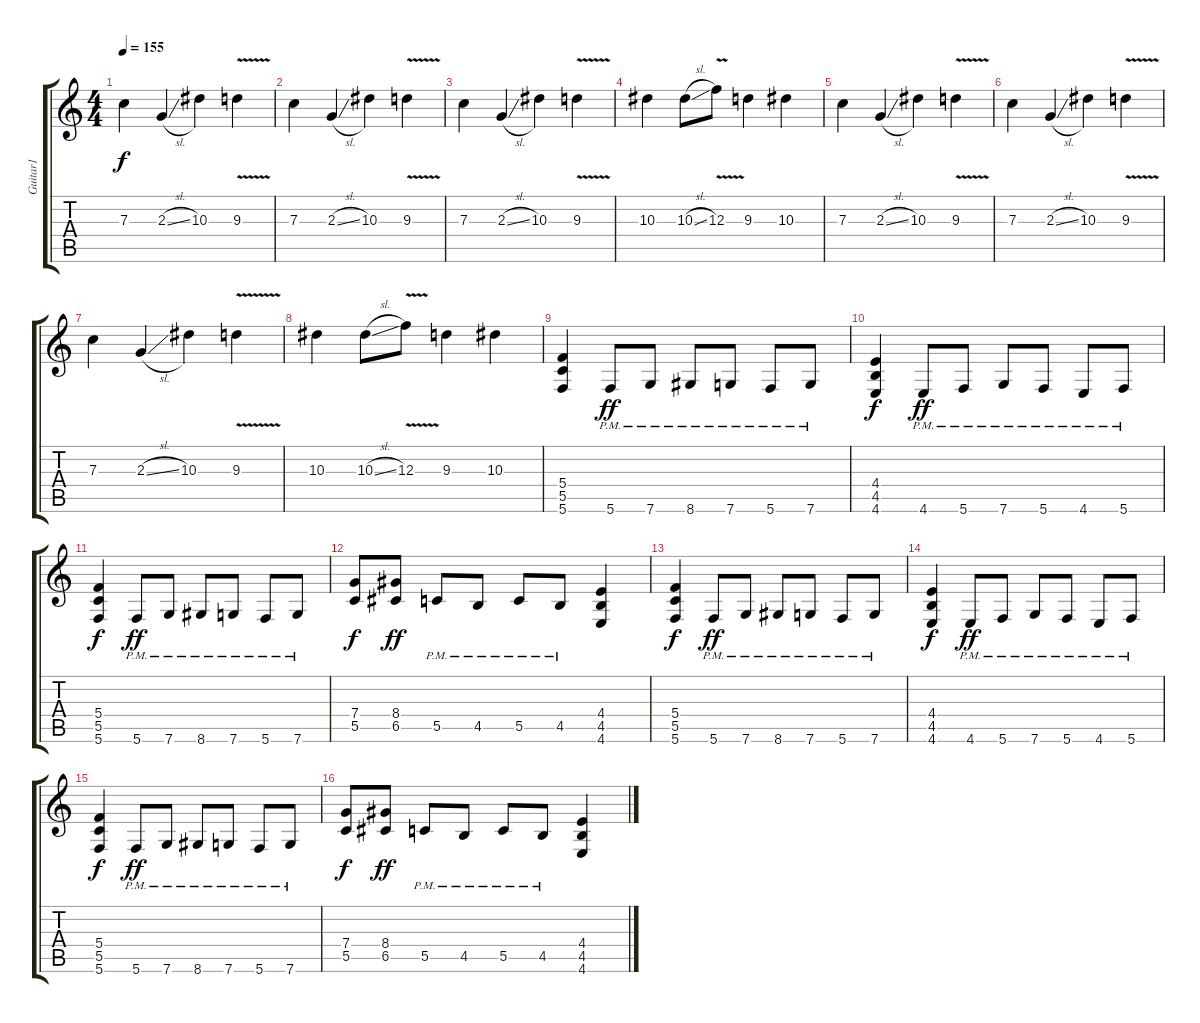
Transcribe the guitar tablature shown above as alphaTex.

\track ("Guitar1" "Guitar1") {instrument distortionguitar}
\staff {score tabs}
\tuning (D4 A3 F3 C3 G2 C2) {hide}
\ts (4 4)
\tempo 155
\clef g2
\ks c
7.3.4{dy f} 2.3{sl}.4 10.3.4 9.3{v}.4 |
7.3.4 2.3{sl}.4 10.3.4 9.3{v}.4 |
7.3.4 2.3{sl}.4 10.3.4 9.3{v}.4 |
10.3.4 10.3{sl}.8 12.3{v}.8 9.3.4 10.3.4 |
7.3.4 2.3{sl}.4 10.3.4 9.3{v}.4 |
7.3.4 2.3{sl}.4 10.3.4 9.3{v}.4 |
7.3.4 2.3{sl}.4 10.3.4 9.3{v}.4 |
10.3.4 10.3{sl}.8 12.3{v}.8 9.3.4 10.3.4 |
(5.4 5.5 5.6).4 5.6{pm}.8{dy ff} 7.6{pm}.8 8.6{pm}.8 7.6{pm}.8 5.6{pm}.8 7.6{pm}.8 |
(4.4 4.5 4.6).4{dy f} 4.6{pm}.8{dy ff} 5.6{pm}.8 7.6{pm}.8 5.6{pm}.8 4.6{pm}.8 5.6{pm}.8 |
(5.4 5.5 5.6).4{dy f} 5.6{pm}.8{dy ff} 7.6{pm}.8 8.6{pm}.8 7.6{pm}.8 5.6{pm}.8 7.6{pm}.8 |
(7.4 5.5).8{dy f} (8.4 6.5).8{dy ff} 5.5{pm}.8 4.5{pm}.8 5.5{pm}.8 4.5{pm}.8 (4.4 4.5 4.6).4 |
(5.4 5.5 5.6).4{dy f} 5.6{pm}.8{dy ff} 7.6{pm}.8 8.6{pm}.8 7.6{pm}.8 5.6{pm}.8 7.6{pm}.8 |
(4.4 4.5 4.6).4{dy f} 4.6{pm}.8{dy ff} 5.6{pm}.8 7.6{pm}.8 5.6{pm}.8 4.6{pm}.8 5.6{pm}.8 |
(5.4 5.5 5.6).4{dy f} 5.6{pm}.8{dy ff} 7.6{pm}.8 8.6{pm}.8 7.6{pm}.8 5.6{pm}.8 7.6{pm}.8 |
(7.4 5.5).8{dy f} (8.4 6.5).8{dy ff} 5.5{pm}.8 4.5{pm}.8 5.5{pm}.8 4.5{pm}.8 (4.4 4.5 4.6).4
